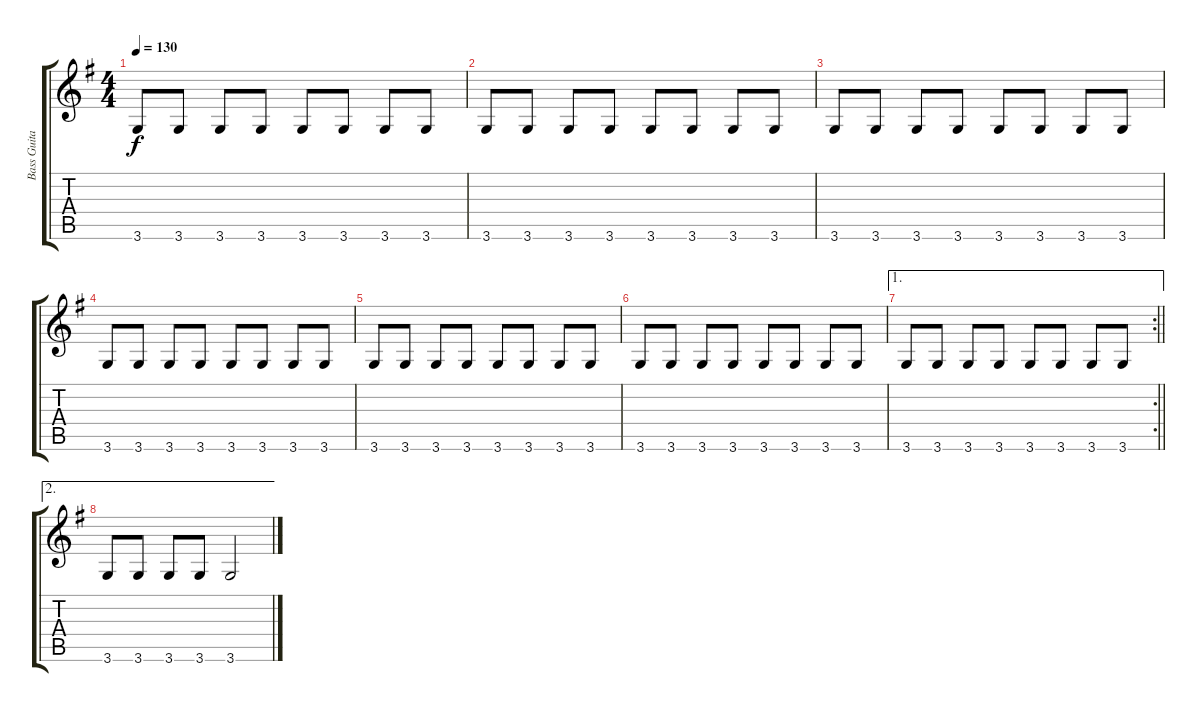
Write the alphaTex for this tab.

\track ("Bass Guitar" "Bass Guita") {instrument acousticguitarsteel}
\staff {score tabs}
\tuning (E4 B3 G3 D3 A2 E2) {hide}
\ts (4 4)
\tempo 130
\clef g2
\ks g
3.6.8{dy f} 3.6.8 3.6.8 3.6.8 3.6.8 3.6.8 3.6.8 3.6.8 |
3.6.8 3.6.8 3.6.8 3.6.8 3.6.8 3.6.8 3.6.8 3.6.8 |
3.6.8 3.6.8 3.6.8 3.6.8 3.6.8 3.6.8 3.6.8 3.6.8 |
3.6.8 3.6.8 3.6.8 3.6.8 3.6.8 3.6.8 3.6.8 3.6.8 |
3.6.8 3.6.8 3.6.8 3.6.8 3.6.8 3.6.8 3.6.8 3.6.8 |
3.6.8 3.6.8 3.6.8 3.6.8 3.6.8 3.6.8 3.6.8 3.6.8 |
\ae 1
\rc 2
\barLineRight lightlight
3.6.8 3.6.8 3.6.8 3.6.8 3.6.8 3.6.8 3.6.8 3.6.8 |
\ae 2
3.6.8 3.6.8 3.6.8 3.6.8 3.6.2
